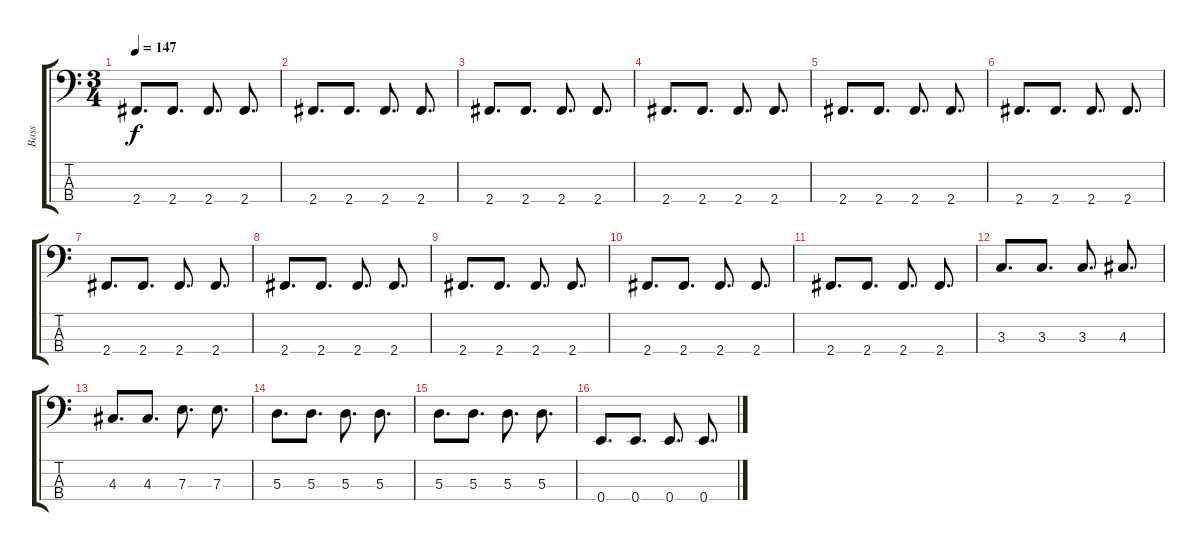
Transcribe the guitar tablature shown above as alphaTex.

\track ("Bass" "Bass") {instrument electricbasspick}
\staff {score tabs}
\tuning (G2 D2 A1 E1) {hide}
\ts (3 4)
\tempo 147
\clef f4
\ks c
2.4.8{d dy f} 2.4.8{d} 2.4.8{d} 2.4.8{d} |
2.4.8{d} 2.4.8{d} 2.4.8{d} 2.4.8{d} |
2.4.8{d} 2.4.8{d} 2.4.8{d} 2.4.8{d} |
2.4.8{d} 2.4.8{d} 2.4.8{d} 2.4.8{d} |
2.4.8{d} 2.4.8{d} 2.4.8{d} 2.4.8{d} |
2.4.8{d} 2.4.8{d} 2.4.8{d} 2.4.8{d} |
2.4.8{d} 2.4.8{d} 2.4.8{d} 2.4.8{d} |
2.4.8{d} 2.4.8{d} 2.4.8{d} 2.4.8{d} |
2.4.8{d} 2.4.8{d} 2.4.8{d} 2.4.8{d} |
2.4.8{d} 2.4.8{d} 2.4.8{d} 2.4.8{d} |
2.4.8{d} 2.4.8{d} 2.4.8{d} 2.4.8{d} |
3.3.8{d} 3.3.8{d} 3.3.8{d} 4.3.8{d} |
4.3.8{d} 4.3.8{d} 7.3.8{d} 7.3.8{d} |
5.3.8{d} 5.3.8{d} 5.3.8{d} 5.3.8{d} |
5.3.8{d} 5.3.8{d} 5.3.8{d} 5.3.8{d} |
0.4.8{d} 0.4.8{d} 0.4.8{d} 0.4.8{d}
